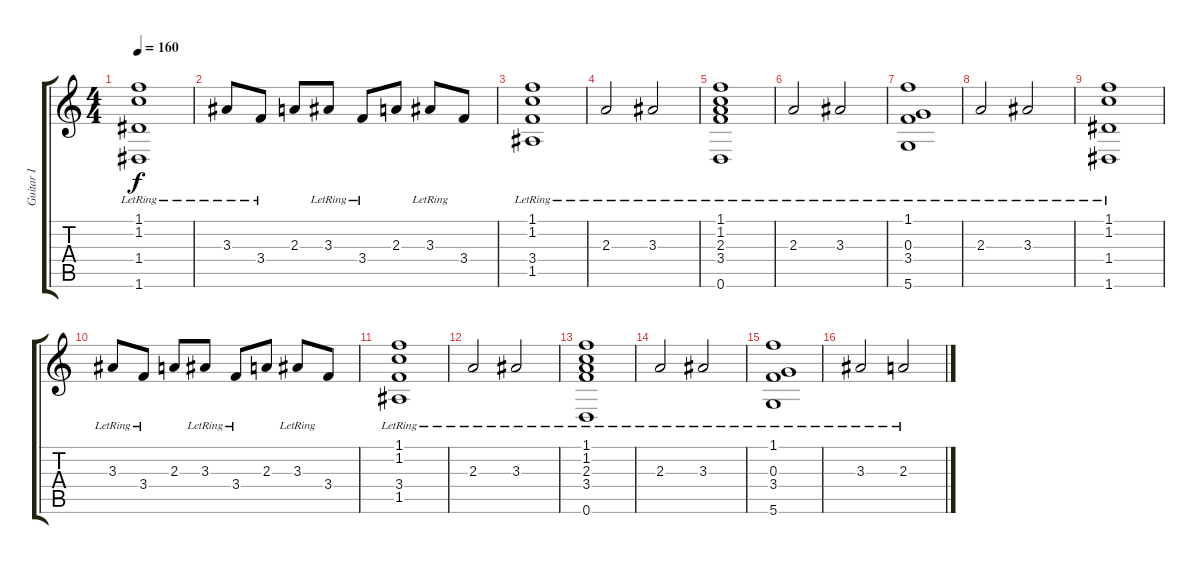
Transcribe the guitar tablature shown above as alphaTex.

\track ("Guitar I" "Guitar I") {instrument electricguitarmuted}
\staff {score tabs}
\tuning (E4 B3 G3 D3 A2 D2) {hide}
\ts (4 4)
\tempo 160
\clef g2
\ks c
(1.1{lr} 1.2{lr} 1.4{lr} 1.6{lr}).1{dy f} |
3.3{lr}.8 3.4{lr}.8 2.3.8 3.3{lr}.8 3.4{lr}.8 2.3.8 3.3{lr}.8 3.4.8 |
\section ("" " ")
(1.1{lr} 1.2{lr} 3.4{lr} 1.5{lr}).1 |
2.3{lr}.2 3.3{lr}.2 |
(1.1{lr} 1.2{lr} 2.3{lr} 3.4{lr} 0.6{lr}).1 |
2.3{lr}.2 3.3{lr}.2 |
(1.1{lr} 0.3{lr} 3.4{lr} 5.6{lr}).1 |
2.3{lr}.2 3.3{lr}.2 |
(1.1{lr} 1.2{lr} 1.4{lr} 1.6{lr}).1 |
3.3{lr}.8 3.4{lr}.8 2.3.8 3.3{lr}.8 3.4{lr}.8 2.3.8 3.3{lr}.8 3.4.8 |
(1.1{lr} 1.2{lr} 3.4{lr} 1.5{lr}).1 |
2.3{lr}.2 3.3{lr}.2 |
(1.1{lr} 1.2{lr} 2.3{lr} 3.4{lr} 0.6{lr}).1 |
2.3{lr}.2 3.3{lr}.2 |
(1.1{lr} 0.3{lr} 3.4{lr} 5.6{lr}).1 |
3.3{lr}.2 2.3{lr}.2
